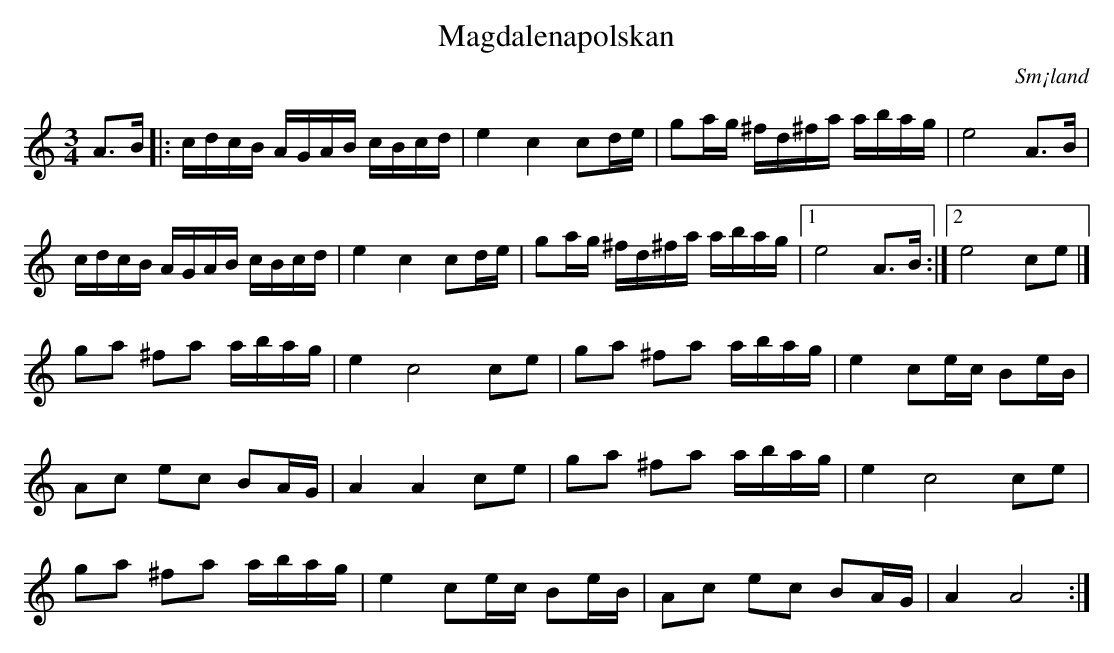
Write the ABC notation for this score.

X:1
T:Magdalenapolskan
O:Sm¡land
M:3/4
L:1/16
K:Am
A3B |: cdcB AGAB  cBcd | e4 c4   c2de | g2ag ^fd^fa abag |  e8 A3B         |
       cdcB AGAB  cBcd | e4 c4   c2de | g2ag ^fd^fa abag |1 e8 A3B        :|2 e8 c2e2|]
       g2a2 ^f2a2 abag | e4 c8   c2e2 | g2a2 ^f2a2  abag |  e4 c2ec B2eB   |
       A2c2 e2c2  B2AG | A4 A4   c2e2 | g2a2 ^f2a2  abag |  e4 c8   c2e2   |
       g2a2 ^f2a2 abag | e4 c2ec B2eB | A2c2 e2c2   B2AG |  A4 A8         :|
